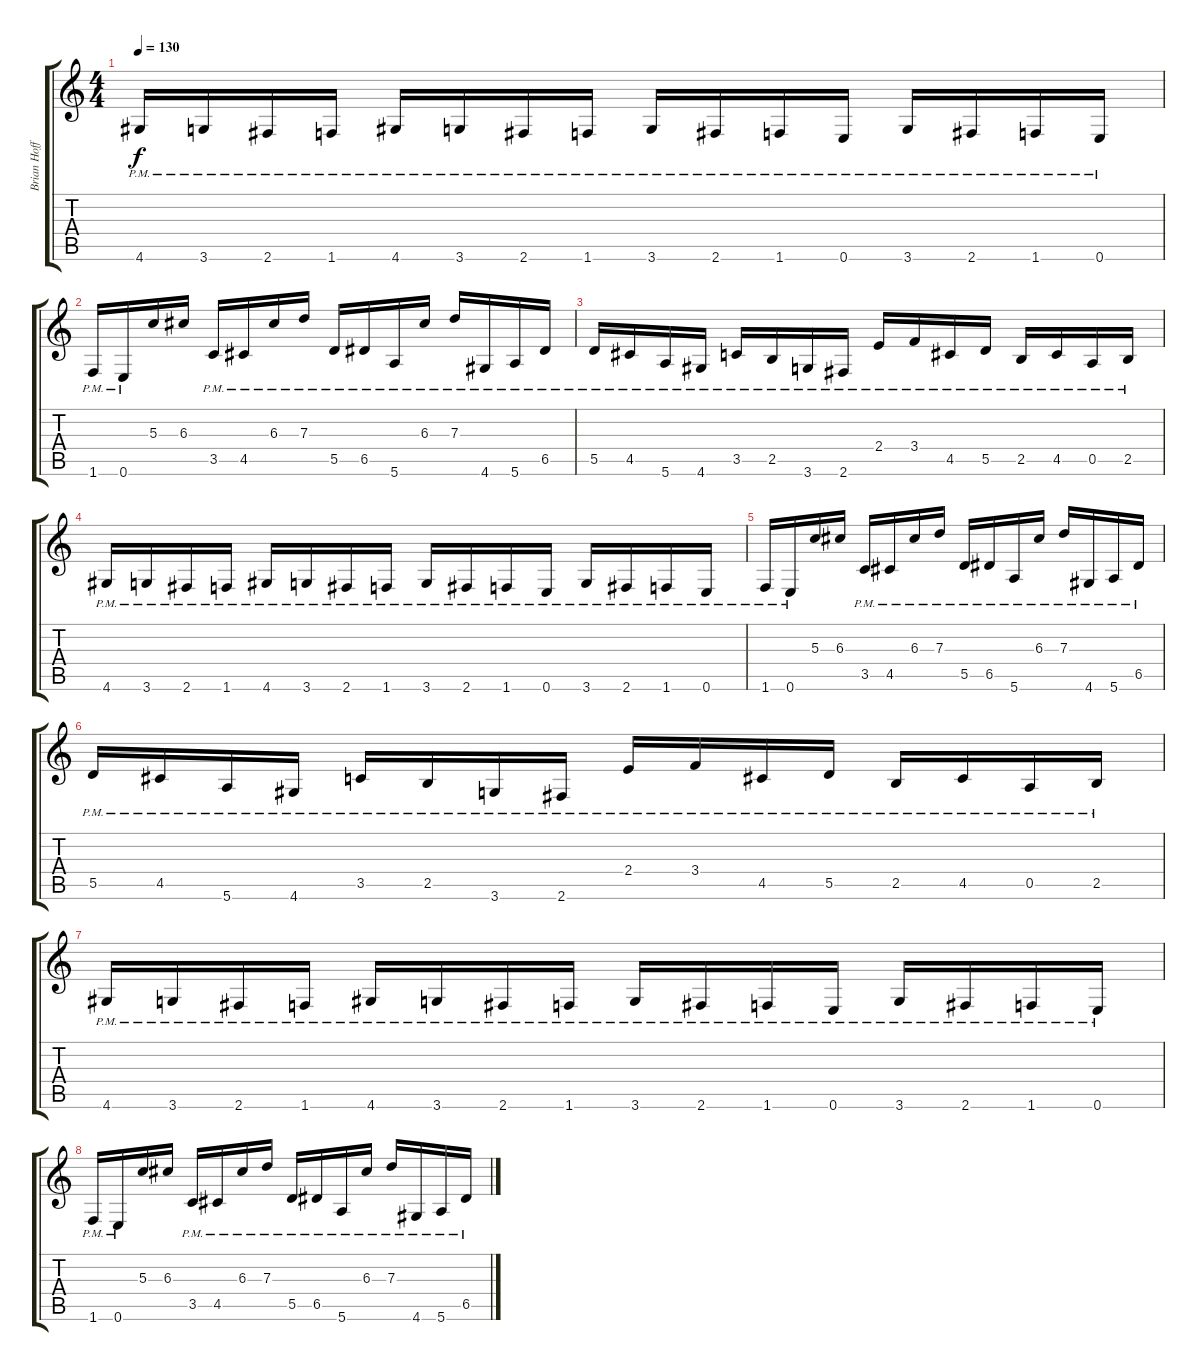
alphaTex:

\track ("Brian Hoffman" "Brian Hoff") {instrument distortionguitar}
\staff {score tabs}
\tuning (E4 B3 G3 D3 A2 E2) {hide}
\ts (4 4)
\tempo 130
\clef g2
\ks c
4.6{pm}.16{dy f} 3.6{pm}.16 2.6{pm}.16 1.6{pm}.16 4.6{pm}.16 3.6{pm}.16 2.6{pm}.16 1.6{pm}.16 3.6{pm}.16 2.6{pm}.16 1.6{pm}.16 0.6{pm}.16 3.6{pm}.16 2.6{pm}.16 1.6{pm}.16 0.6{pm}.16 |
1.6{pm}.16 0.6{pm}.16 5.3.16 6.3.16 3.5{pm}.16 4.5{pm}.16 6.3{pm}.16 7.3{pm}.16 5.5{pm}.16 6.5{pm}.16 5.6{pm}.16 6.3{pm}.16 7.3{pm}.16 4.6{pm}.16 5.6{pm}.16 6.5{pm}.16 |
5.5{pm}.16 4.5{pm}.16 5.6{pm}.16 4.6{pm}.16 3.5{pm}.16 2.5{pm}.16 3.6{pm}.16 2.6{pm}.16 2.4{pm}.16 3.4{pm}.16 4.5{pm}.16 5.5{pm}.16 2.5{pm}.16 4.5{pm}.16 0.5{pm}.16 2.5{pm}.16 |
4.6{pm}.16 3.6{pm}.16 2.6{pm}.16 1.6{pm}.16 4.6{pm}.16 3.6{pm}.16 2.6{pm}.16 1.6{pm}.16 3.6{pm}.16 2.6{pm}.16 1.6{pm}.16 0.6{pm}.16 3.6{pm}.16 2.6{pm}.16 1.6{pm}.16 0.6{pm}.16 |
1.6{pm}.16 0.6{pm}.16 5.3.16 6.3.16 3.5{pm}.16 4.5{pm}.16 6.3{pm}.16 7.3{pm}.16 5.5{pm}.16 6.5{pm}.16 5.6{pm}.16 6.3{pm}.16 7.3{pm}.16 4.6{pm}.16 5.6{pm}.16 6.5{pm}.16 |
5.5{pm}.16 4.5{pm}.16 5.6{pm}.16 4.6{pm}.16 3.5{pm}.16 2.5{pm}.16 3.6{pm}.16 2.6{pm}.16 2.4{pm}.16 3.4{pm}.16 4.5{pm}.16 5.5{pm}.16 2.5{pm}.16 4.5{pm}.16 0.5{pm}.16 2.5{pm}.16 |
4.6{pm}.16 3.6{pm}.16 2.6{pm}.16 1.6{pm}.16 4.6{pm}.16 3.6{pm}.16 2.6{pm}.16 1.6{pm}.16 3.6{pm}.16 2.6{pm}.16 1.6{pm}.16 0.6{pm}.16 3.6{pm}.16 2.6{pm}.16 1.6{pm}.16 0.6{pm}.16 |
1.6{pm}.16 0.6{pm}.16 5.3.16 6.3.16 3.5{pm}.16 4.5{pm}.16 6.3{pm}.16 7.3{pm}.16 5.5{pm}.16 6.5{pm}.16 5.6{pm}.16 6.3{pm}.16 7.3{pm}.16 4.6{pm}.16 5.6{pm}.16 6.5{pm}.16
